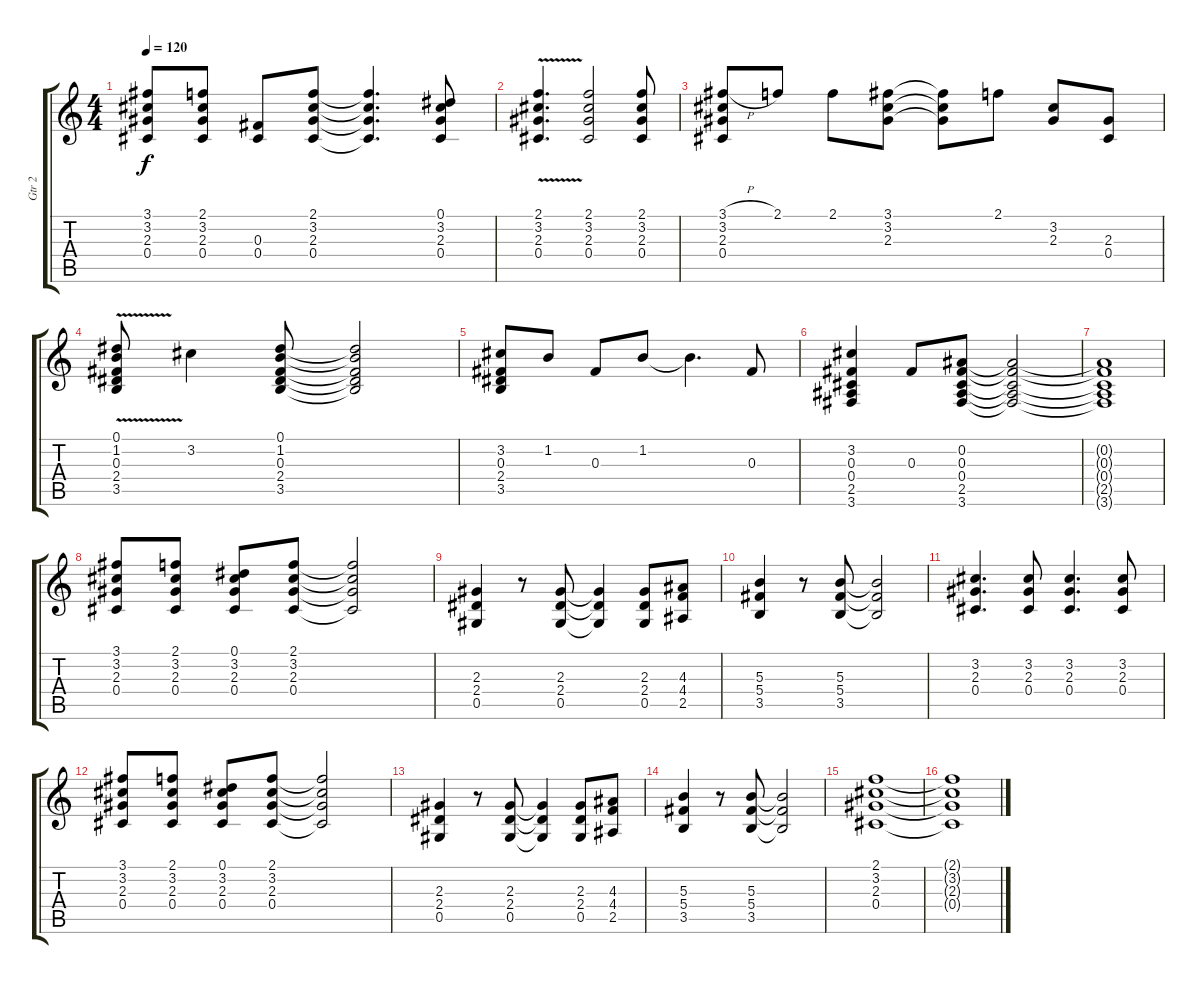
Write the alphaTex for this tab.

\track ("Gtr 2" "Gtr 2") {instrument distortionguitar}
\staff {score tabs}
\tuning (Eb4 Bb3 Gb3 Db3 Ab2 Eb2) {hide}
\ts (4 4)
\tempo 120
\clef g2
\ks c
(3.1 3.2 2.3 0.4).8{dy f} (2.1 3.2 2.3 0.4).8 (0.3 0.4).8 (2.1 3.2 2.3 0.4).8 (2.1{t} 3.2{t} 2.3{t} 0.4{t}).4{d} (0.1 3.2 2.3 0.4).8 |
(2.1{v} 3.2{v} 2.3{v} 0.4{v}).4{d} (2.1 3.2 2.3 0.4).2 (2.1 3.2 2.3 0.4).8 |
(3.1{h} 3.2 2.3 0.4).8 2.1.8 2.1.8 (3.1 3.2 2.3).8 (3.1{t} 3.2{t} 2.3{t}).8 2.1.8 (3.2 2.3).8 (2.3 0.4).8 |
(0.1{v} 1.2{v} 0.3{v} 2.4{v} 3.5{v}).8 3.2.4 (0.1 1.2 0.3 2.4 3.5).8 (0.1{t} 1.2{t} 0.3{t} 2.4{t} 3.5{t}).2 |
(3.2 0.3 2.4 3.5).8 1.2.8 0.3.8 1.2.8 1.2{t}.4{d} 0.3.8 |
(3.2 0.3 0.4 2.5 3.6).4 0.3.8 (0.2 0.3 0.4 2.5 3.6).8 (0.2{t} 0.3{t} 0.4{t} 2.5{t} 3.6{t}).2 |
(0.2{t} 0.3{t} 0.4{t} 2.5{t} 3.6{t}).1 |
(3.1 3.2 2.3 0.4).8 (2.1 3.2 2.3 0.4).8 (0.1 3.2 2.3 0.4).8 (2.1 3.2 2.3 0.4).8 (2.1{t} 3.2{t} 2.3{t} 0.4{t}).2 |
(2.3 2.4 0.5).4 r.8 (2.3 2.4 0.5).8 (2.3{t} 2.4{t} 0.5{t}).4 (2.3 2.4 0.5).8 (4.3 4.4 2.5).8 |
(5.3 5.4 3.5).4 r.8 (5.3 5.4 3.5).8 (5.3{t} 5.4{t} 3.5{t}).2 |
(3.2 2.3 0.4).4{d} (3.2 2.3 0.4).8 (3.2 2.3 0.4).4{d} (3.2 2.3 0.4).8 |
(3.1 3.2 2.3 0.4).8 (2.1 3.2 2.3 0.4).8 (0.1 3.2 2.3 0.4).8 (2.1 3.2 2.3 0.4).8 (2.1{t} 3.2{t} 2.3{t} 0.4{t}).2 |
(2.3 2.4 0.5).4 r.8 (2.3 2.4 0.5).8 (2.3{t} 2.4{t} 0.5{t}).4 (2.3 2.4 0.5).8 (4.3 4.4 2.5).8 |
(5.3 5.4 3.5).4 r.8 (5.3 5.4 3.5).8 (5.3{t} 5.4{t} 3.5{t}).2 |
(2.1 3.2 2.3 0.4).1 |
(2.1{t} 3.2{t} 2.3{t} 0.4{t}).1
